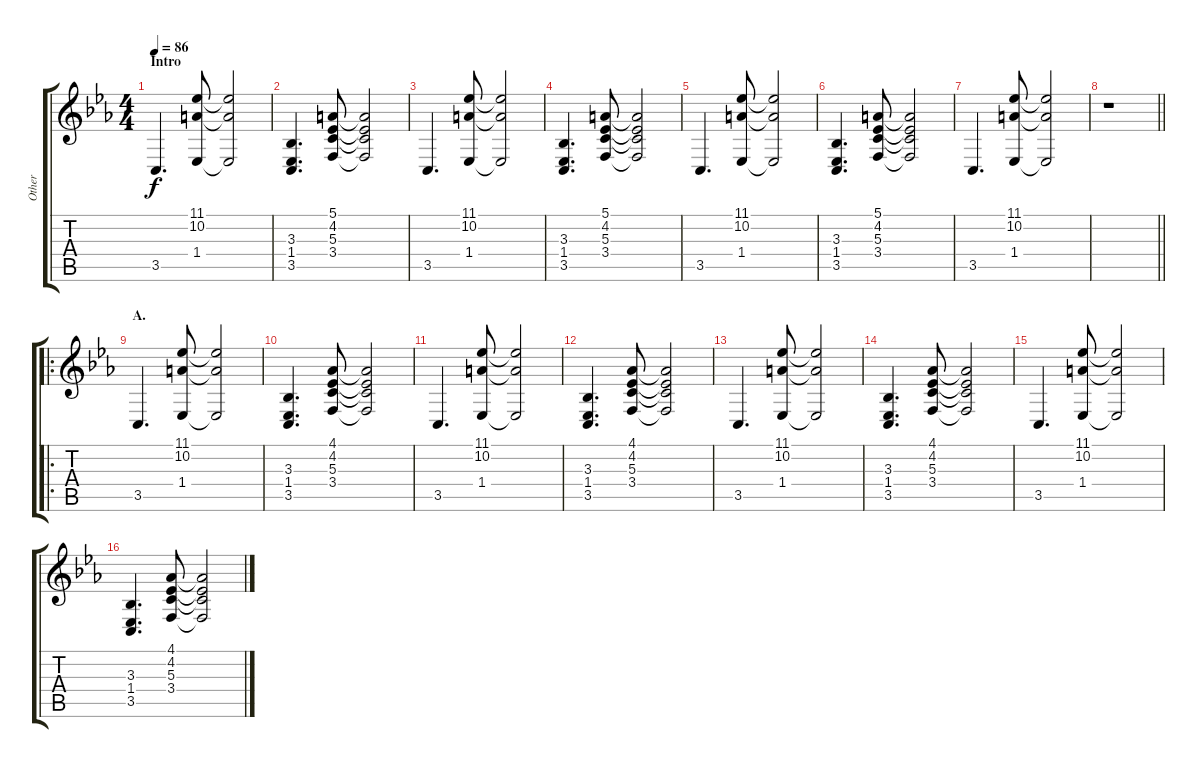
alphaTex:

\track ("Other" "Other") {instrument electricpiano2}
\staff {score tabs}
\tuning (E4 B3 G3 D3 A2 E2) {hide}
\ts (4 4)
\section ("" "Intro")
\tempo 86
\clef g2
\ks eb
3.5.4{d dy f instrument electricpiano2} (11.1 10.2 1.4).8 (11.1{t} 10.2{t} 1.4{t}).2 |
(3.3 1.4 3.5).4{d} (5.1 4.2 5.3 3.4).8 (5.1{t} 4.2{t} 5.3{t} 3.4{t}).2 |
3.5.4{d} (11.1 10.2 1.4).8 (11.1{t} 10.2{t} 1.4{t}).2 |
(3.3 1.4 3.5).4{d} (5.1 4.2 5.3 3.4).8 (5.1{t} 4.2{t} 5.3{t} 3.4{t}).2 |
3.5.4{d} (11.1 10.2 1.4).8 (11.1{t} 10.2{t} 1.4{t}).2 |
(3.3 1.4 3.5).4{d} (5.1 4.2 5.3 3.4).8 (5.1{t} 4.2{t} 5.3{t} 3.4{t}).2 |
3.5.4{d} (11.1 10.2 1.4).8 (11.1{t} 10.2{t} 1.4{t}).2 |
\barLineRight lightlight
r.1 |
\ro
\section ("" "A.")
3.5.4{d} (11.1 10.2 1.4).8 (11.1{t} 10.2{t} 1.4{t}).2 |
(3.3 1.4 3.5).4{d} (4.1 4.2 5.3 3.4).8 (4.1{t} 4.2{t} 5.3{t} 3.4{t}).2 |
3.5.4{d} (11.1 10.2 1.4).8 (11.1{t} 10.2{t} 1.4{t}).2 |
(3.3 1.4 3.5).4{d} (4.1 4.2 5.3 3.4).8 (4.1{t} 4.2{t} 5.3{t} 3.4{t}).2 |
3.5.4{d} (11.1 10.2 1.4).8 (11.1{t} 10.2{t} 1.4{t}).2 |
(3.3 1.4 3.5).4{d} (4.1 4.2 5.3 3.4).8 (4.1{t} 4.2{t} 5.3{t} 3.4{t}).2 |
3.5.4{d} (11.1 10.2 1.4).8 (11.1{t} 10.2{t} 1.4{t}).2 |
(3.3 1.4 3.5).4{d} (4.1 4.2 5.3 3.4).8 (4.1{t} 4.2{t} 5.3{t} 3.4{t}).2
